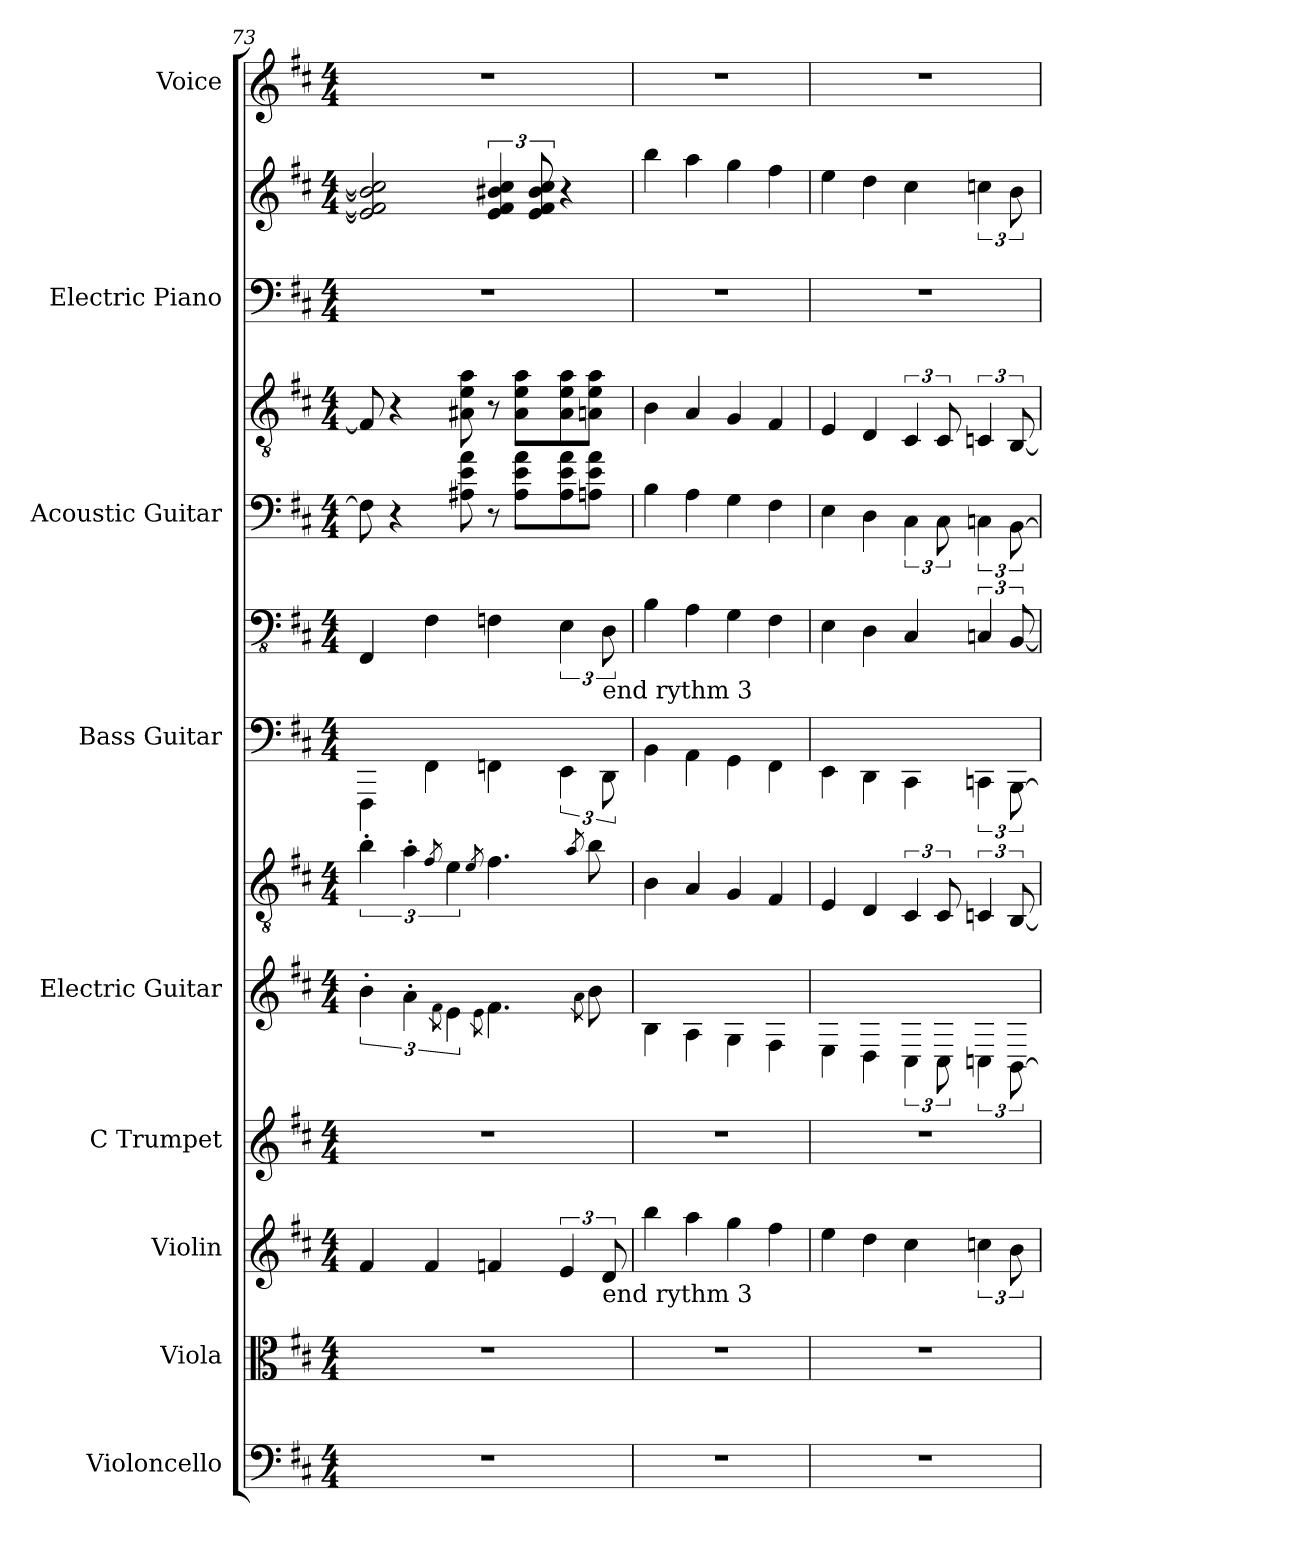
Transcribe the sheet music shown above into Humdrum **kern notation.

**kern	**kern	**kern	**kern	**kern	**kern	**kern	**kern	**kern	**kern	**kern	**kern	**kern
*part9	*part8	*part7	*part6	*part5	*part5	*part4	*part4	*part3	*part3	*part2	*part2	*part1
*staff13	*staff12	*staff11	*staff10	*staff9	*staff8	*staff7	*staff6	*staff5	*staff4	*staff3	*staff2	*staff1
*I"Violoncello	*I"Viola	*I"Violin	*I"C Trumpet	*I"Electric Guitar	*	*I"Bass Guitar	*	*I"Acoustic Guitar	*	*I"Electric Piano	*	*I"Voice
*I'Vc.	*I'Vla.	*I'Vln.	*I'C Tpt.	*I'El. Guit.	*	*I'B. Guit.	*	*I'Guit.	*	*I'El. Pno.	*	*I'Vo.
*clefF4	*clefC3	*clefG2	*clefG2	*	*clefGv2	*	*clefFv4	*	*clefGv2	*clefF4	*clefG2	*clefG2
*k[f#c#]	*k[f#c#]	*k[f#c#]	*k[f#c#]	*k[f#c#]	*k[f#c#]	*k[f#c#]	*k[f#c#]	*k[f#c#]	*k[f#c#]	*k[f#c#]	*k[f#c#]	*k[f#c#]
*M4/4	*M4/4	*M4/4	*M4/4	*M4/4	*M4/4	*M4/4	*M4/4	*M4/4	*M4/4	*M4/4	*M4/4	*M4/4
=73	=73	=73	=73	=73	=73	=73	=73	=73	=73	=73	=73	=73
1r	1r	4f#/	1r	6b'\	6b'\	4FFF#\	4FFF#/	8F#\]	8F#/]	1r	2e/] 2f#/] 2b#/] 2cc#/]	1r
.	.	.	.	.	.	.	.	4r	4r	.	.	.
.	.	.	.	6a'\	6a'\	.	.	.	.	.	.	.
.	.	4f#/	.	.	.	4FF#\	4FF#\	.	.	.	.	.
.	.	.	.	8qf#\	8qf#/	.	.	.	.	.	.	.
.	.	.	.	6e\	6e\	.	.	.	.	.	.	.
.	.	.	.	.	.	.	.	8A#X\ 8e\ 8a\	8A#X\ 8e\ 8a\	.	.	.
.	.	.	.	8qe\	8qe/	.	.	.	.	.	.	.
.	.	4fn/	.	4.f#\	4.f#\	4FFn\	4FFn\	8r	8r	.	6e/ 6f#/ 6b#X/ 6cc#/	.
.	.	.	.	.	.	.	.	8A#\ 8e\ 8a\L	8A#\ 8e\ 8a\L	.	.	.
.	.	.	.	.	.	.	.	.	.	.	12e/ 12f#/ 12b#/ 12cc#/	.
.	.	6e/	.	.	.	6EE\	6EE\	8A#\ 8e\ 8a\	8A#\ 8e\ 8a\	.	4r	.
.	.	.	.	8qa\	8qa/	.	.	.	.	.	.	.
.	.	.	.	8b\	8b\	.	.	8A\ 8e\ 8a\J	8An\ 8e\ 8a\J	.	.	.
!	!	!	!	!	!	!	!LO:TX:b:t=end rythm 3	!	!	!	!	!
!	!	!LO:TX:b:t=end rythm 3	!	!	!	!	!	!	!	!	!	!
.	.	12d/	.	.	.	12DD\	12DD\	.	.	.	.	.
=74	=74	=74	=74	=74	=74	=74	=74	=74	=74	=74	=74	=74
1r	1r	4bb\	1r	4B\	4B\	4BB\	4BB\	4B\	4B\	1r	4bb\	1r
.	.	4aa\	.	4A\	4A/	4AA\	4AA\	4A\	4A/	.	4aa\	.
.	.	4gg\	.	4G\	4G/	4GG\	4GG\	4G\	4G/	.	4gg\	.
.	.	4ff#\	.	4F#\	4F#/	4FF#\	4FF#\	4F#\	4F#/	.	4ff#\	.
=75	=75	=75	=75	=75	=75	=75	=75	=75	=75	=75	=75	=75
1r	1r	4ee\	1r	4E\	4E/	4EE\	4EE\	4E\	4E/	1r	4ee\	1r
.	.	4dd\	.	4D\	4D/	4DD\	4DD\	4D\	4D/	.	4dd\	.
.	.	4cc#\	.	6C#\	6C#/	4CC#\	4CC#/	6C#\	6C#/	.	4cc#\	.
.	.	.	.	12C#\	12C#/	.	.	12C#\	12C#/	.	.	.
.	.	6ccn\	.	6Cn\	6Cn/	6CCn\	6CCn/	6C\	6Cn/	.	6ccn\	.
.	.	12b\	.	[12BB\	[12BB/	[12BBB\	[12BBB/	[12BB\	[12BB/	.	12b\	.
=	=	=	=	=	=	=	=	=	=	=	=	=
*-	*-	*-	*-	*-	*-	*-	*-	*-	*-	*-	*-	*-
